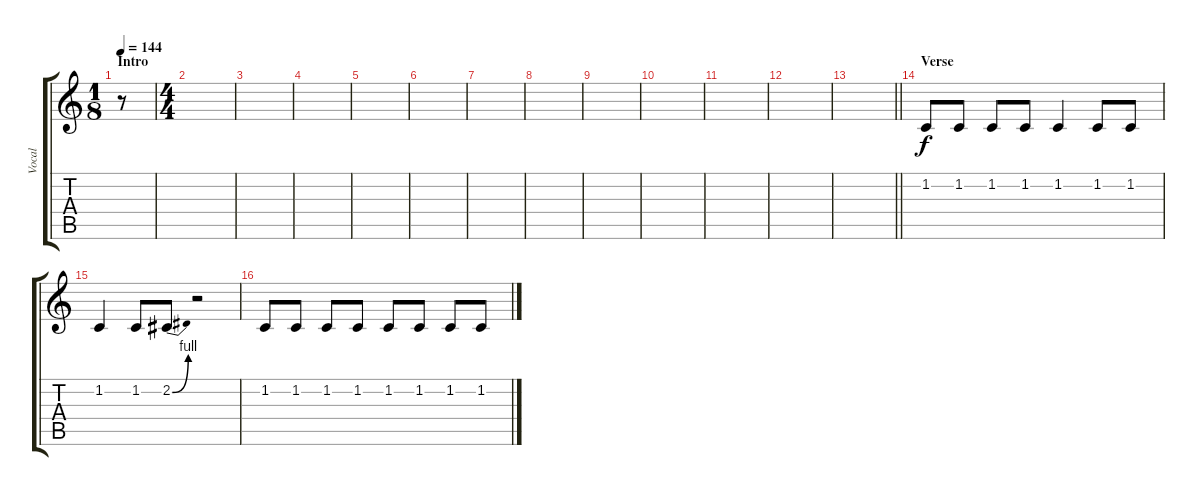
\track ("Vocal" "Vocal") {instrument clarinet}
\staff {score tabs}
\tuning (E4 B3 G3 D3 A2 E2) {hide}
\ts (1 8)
\section ("" "Intro")
\tempo 144
\clef g2
\ks c
r.8{dy f instrument clarinet} |
\ts (4 4)
|
|
|
|
|
|
|
|
|
|
|
\barLineRight lightlight
|
\section ("" "Verse")
1.2.8 1.2.8 1.2.8 1.2.8 1.2.4 1.2.8 1.2.8 |
1.2.4 1.2.8 2.2{be (bend 0 0 60 4)}.8 r.2 |
1.2.8 1.2.8 1.2.8 1.2.8 1.2.8 1.2.8 1.2.8 1.2.8
